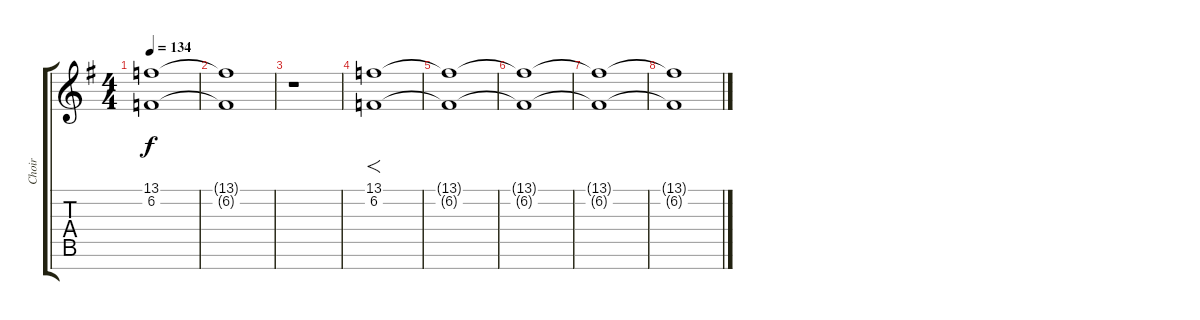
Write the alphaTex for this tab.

\track ("Choir" "Choir") {instrument choiraahs}
\staff {score tabs}
\tuning (E4 B3 G3 D3 A2 E2 B1) {hide}
\ts (4 4)
\tempo 134
\clef g2
\ks g
(13.1{t} 6.2{t}).1{dy f} |
(13.1{t} 6.2{t}).1{volume 0} |
r.1 |
(13.1 6.2).1{f volume 12} |
(13.1{t} 6.2{t}).1{volume 3} |
(13.1{t} 6.2{t}).1 |
(13.1{t} 6.2{t}).1 |
(13.1{t} 6.2{t}).1{volume 0}
